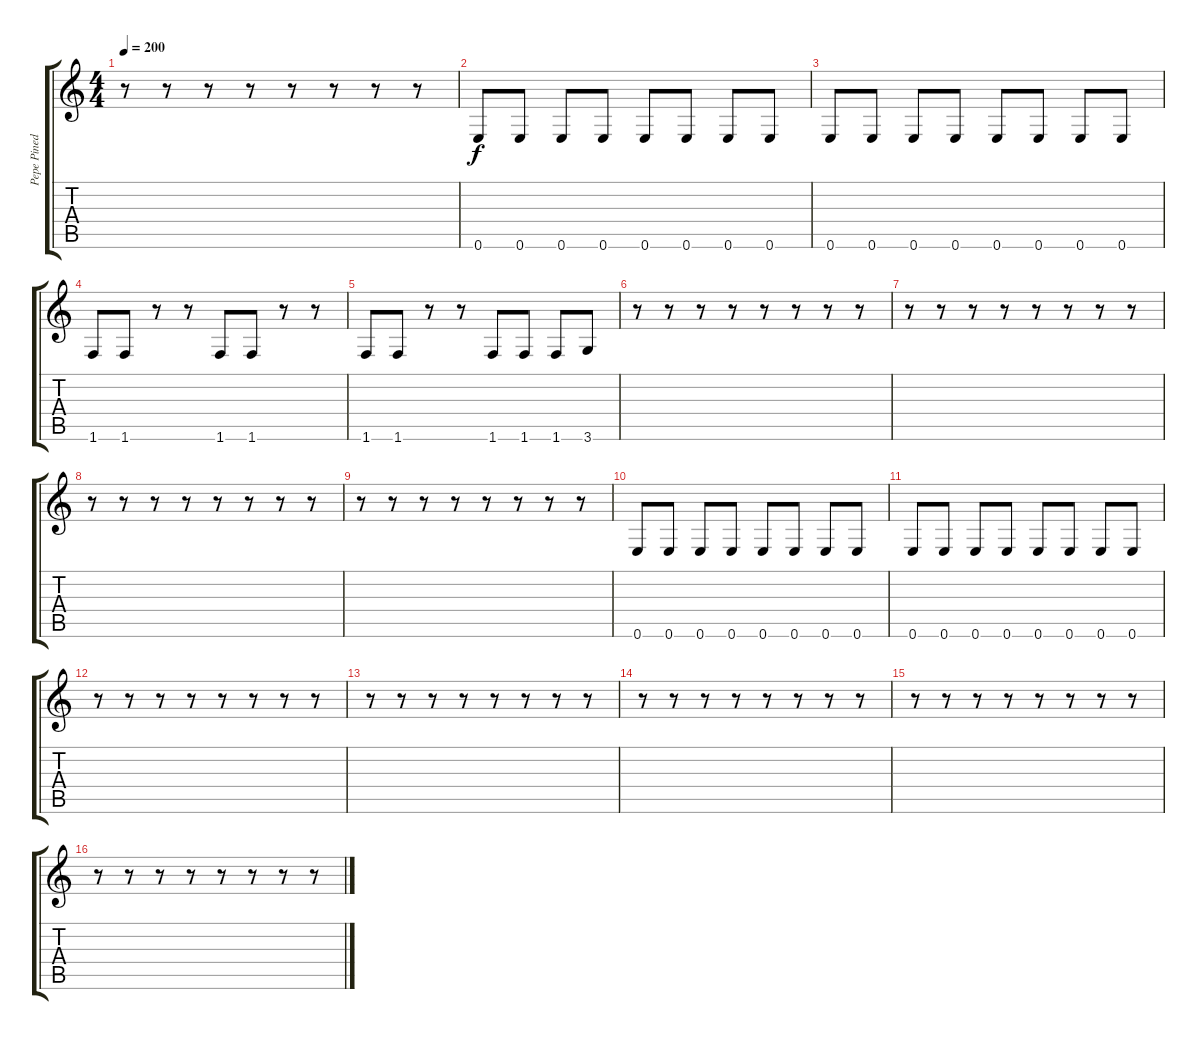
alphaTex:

\track ("Pepe Pinedo" "Pepe Pined") {instrument electricbassfinger}
\staff {score tabs}
\tuning (E4 B3 G3 D3 A2 E2) {hide}
\ts (4 4)
\tempo 200
\clef g2
\ks c
r.8{dy f} r.8 r.8 r.8 r.8 r.8 r.8 r.8 |
0.6.8 0.6.8 0.6.8 0.6.8 0.6.8 0.6.8 0.6.8 0.6.8 |
0.6.8 0.6.8 0.6.8 0.6.8 0.6.8 0.6.8 0.6.8 0.6.8 |
1.6.8 1.6.8 r.8 r.8 1.6.8 1.6.8 r.8 r.8 |
1.6.8 1.6.8 r.8 r.8 1.6.8 1.6.8 1.6.8 3.6.8 |
r.8 r.8 r.8 r.8 r.8 r.8 r.8 r.8 |
r.8 r.8 r.8 r.8 r.8 r.8 r.8 r.8 |
r.8 r.8 r.8 r.8 r.8 r.8 r.8 r.8 |
r.8 r.8 r.8 r.8 r.8 r.8 r.8 r.8 |
0.6.8 0.6.8 0.6.8 0.6.8 0.6.8 0.6.8 0.6.8 0.6.8 |
0.6.8 0.6.8 0.6.8 0.6.8 0.6.8 0.6.8 0.6.8 0.6.8 |
r.8 r.8 r.8 r.8 r.8 r.8 r.8 r.8 |
r.8 r.8 r.8 r.8 r.8 r.8 r.8 r.8 |
r.8 r.8 r.8 r.8 r.8 r.8 r.8 r.8 |
r.8 r.8 r.8 r.8 r.8 r.8 r.8 r.8 |
r.8 r.8 r.8 r.8 r.8 r.8 r.8 r.8
